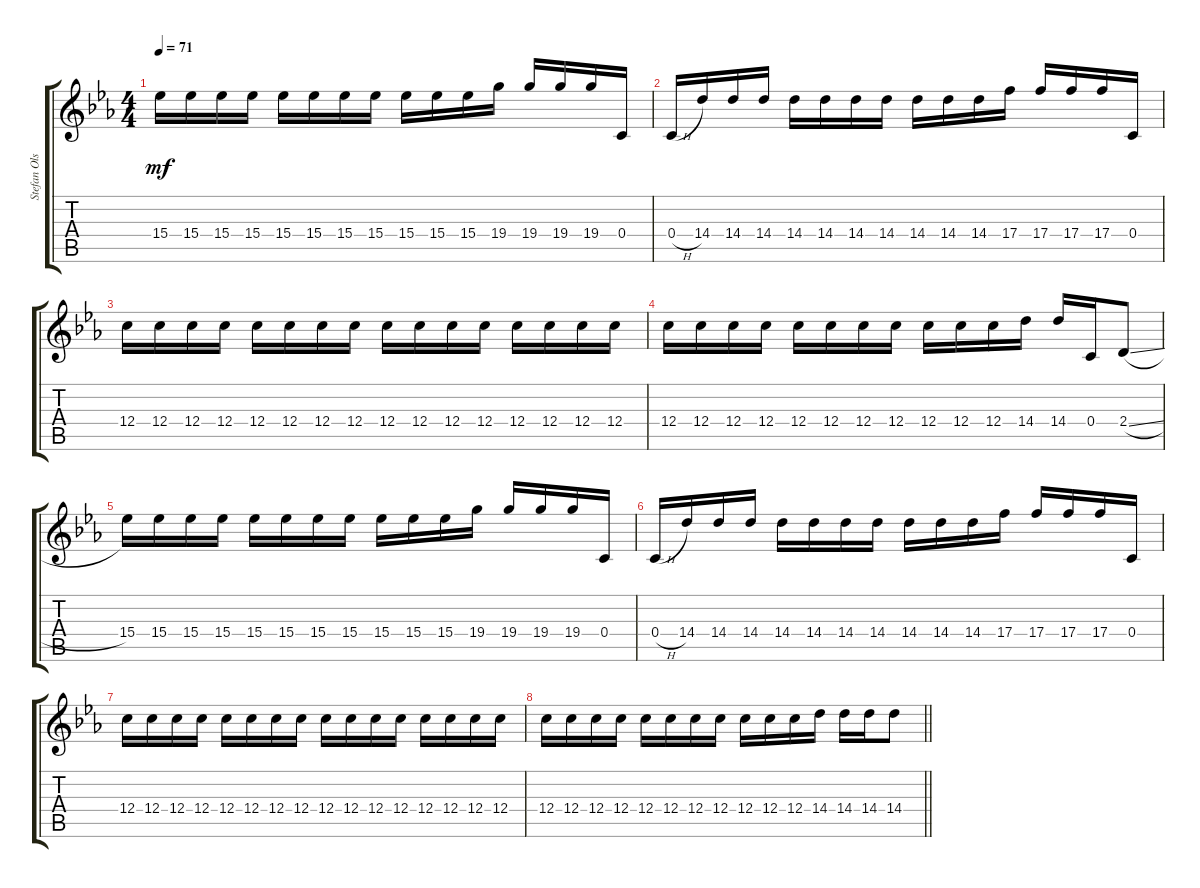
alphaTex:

\track ("Stefan Olsdal [Lead Guitar]" "Stefan Ols") {instrument distortionguitar}
\staff {score tabs}
\tuning (A3 A3 F3 C3 G2 D2) {hide}
\ts (4 4)
\tempo 71
\clef g2
\ks cminor
15.4.16{dy mf} 15.4.16 15.4.16 15.4.16 15.4.16 15.4.16 15.4.16 15.4.16 15.4.16 15.4.16 15.4.16 19.4.16 19.4.16 19.4.16 19.4.16 0.4.16 |
0.4{h}.16 14.4.16 14.4.16 14.4.16 14.4.16 14.4.16 14.4.16 14.4.16 14.4.16 14.4.16 14.4.16 17.4.16 17.4.16 17.4.16 17.4.16 0.4.16 |
12.4.16 12.4.16 12.4.16 12.4.16 12.4.16 12.4.16 12.4.16 12.4.16 12.4.16 12.4.16 12.4.16 12.4.16 12.4.16 12.4.16 12.4.16 12.4.16 |
12.4.16 12.4.16 12.4.16 12.4.16 12.4.16 12.4.16 12.4.16 12.4.16 12.4.16 12.4.16 12.4.16 14.4.16 14.4.16 0.4.16 2.4{sl}.8 |
15.4.16 15.4.16 15.4.16 15.4.16 15.4.16 15.4.16 15.4.16 15.4.16 15.4.16 15.4.16 15.4.16 19.4.16 19.4.16 19.4.16 19.4.16 0.4.16 |
0.4{h}.16 14.4.16 14.4.16 14.4.16 14.4.16 14.4.16 14.4.16 14.4.16 14.4.16 14.4.16 14.4.16 17.4.16 17.4.16 17.4.16 17.4.16 0.4.16 |
12.4.16 12.4.16 12.4.16 12.4.16 12.4.16 12.4.16 12.4.16 12.4.16 12.4.16 12.4.16 12.4.16 12.4.16 12.4.16 12.4.16 12.4.16 12.4.16 |
\barLineRight lightlight
12.4.16 12.4.16 12.4.16 12.4.16 12.4.16 12.4.16 12.4.16 12.4.16 12.4.16 12.4.16 12.4.16 14.4.16 14.4.16 14.4.16 14.4.8
